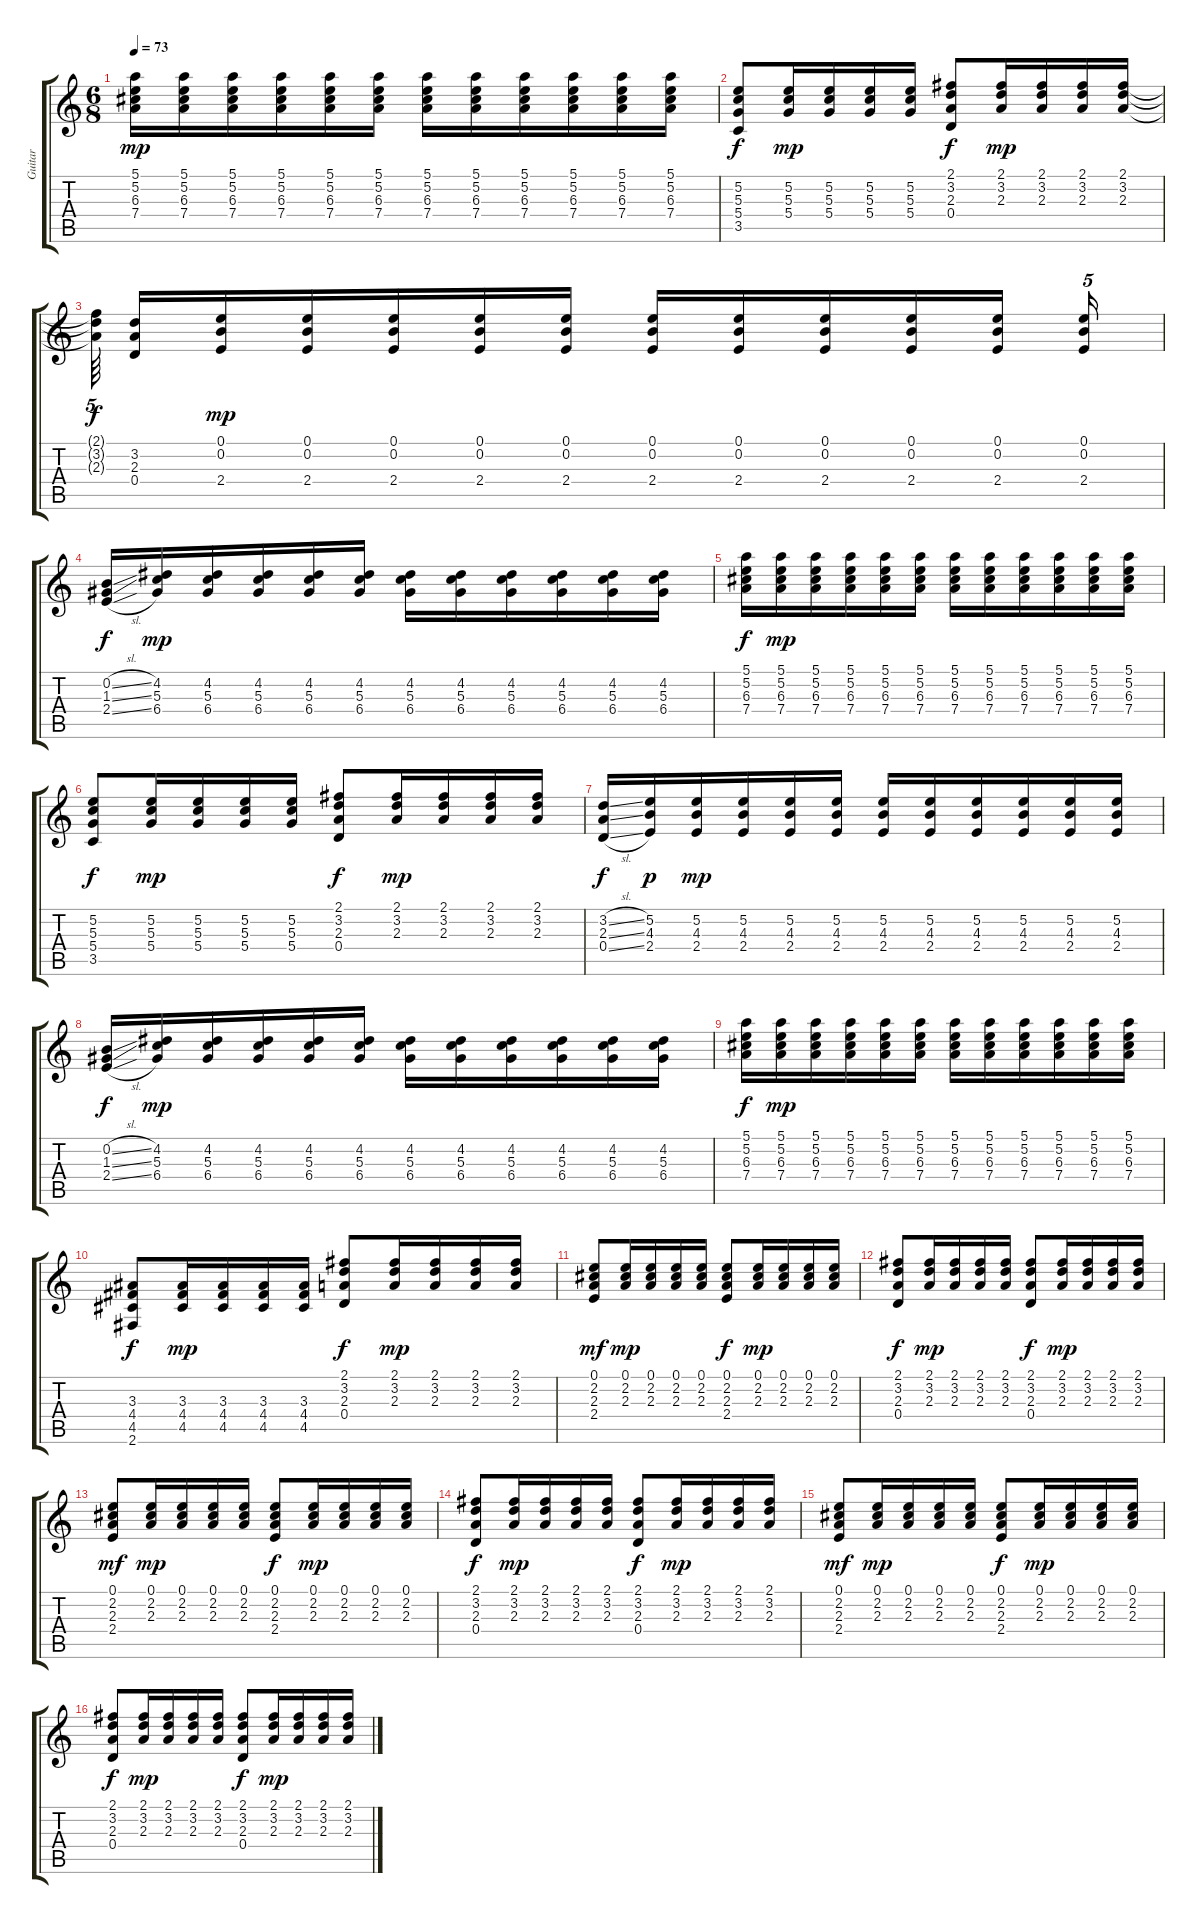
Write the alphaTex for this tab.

\track ("Guitar" "Guitar") {instrument distortionguitar}
\staff {score tabs}
\tuning (E4 B3 G3 D3 A2 E2) {hide}
\ts (6 8)
\tempo 73
\clef g2
\ks c
(5.1 5.2 6.3 7.4).16{dy mp} (5.1 5.2 6.3 7.4).16 (5.1 5.2 6.3 7.4).16 (5.1 5.2 6.3 7.4).16 (5.1 5.2 6.3 7.4).16 (5.1 5.2 6.3 7.4).16 (5.1 5.2 6.3 7.4).16 (5.1 5.2 6.3 7.4).16 (5.1 5.2 6.3 7.4).16 (5.1 5.2 6.3 7.4).16 (5.1 5.2 6.3 7.4).16 (5.1 5.2 6.3 7.4).16 |
(5.2 5.3 5.4 3.5).8{dy f} (5.2 5.3 5.4).16{dy mp} (5.2 5.3 5.4).16 (5.2 5.3 5.4).16 (5.2 5.3 5.4).16 (2.1 3.2 2.3 0.4).8{dy f} (2.1 3.2 2.3).16{dy mp} (2.1 3.2 2.3).16 (2.1 3.2 2.3).16 (2.1 3.2 2.3).16 |
(2.1{t} 3.2{t} 2.3{t}).64{tu (5 4) dy f beam splitsecondary} (3.2 2.3 0.4).16 (0.1 0.2 2.4).16{dy mp} (0.1 0.2 2.4).16 (0.1 0.2 2.4).16 (0.1 0.2 2.4).16 (0.1 0.2 2.4).16 (0.1 0.2 2.4).16 (0.1 0.2 2.4).16 (0.1 0.2 2.4).16 (0.1 0.2 2.4).16 (0.1 0.2 2.4).16{beam splitsecondary} (0.1 0.2 2.4).16{tu (5 4)} |
(0.2{sl} 1.3{sl} 2.4{sl}).16{dy f} (4.2 5.3 6.4).16{dy mp} (4.2 5.3 6.4).16 (4.2 5.3 6.4).16 (4.2 5.3 6.4).16 (4.2 5.3 6.4).16 (4.2 5.3 6.4).16 (4.2 5.3 6.4).16 (4.2 5.3 6.4).16 (4.2 5.3 6.4).16 (4.2 5.3 6.4).16 (4.2 5.3 6.4).16 |
(5.1 5.2 6.3 7.4).16{dy f} (5.1 5.2 6.3 7.4).16{dy mp} (5.1 5.2 6.3 7.4).16 (5.1 5.2 6.3 7.4).16 (5.1 5.2 6.3 7.4).16 (5.1 5.2 6.3 7.4).16 (5.1 5.2 6.3 7.4).16 (5.1 5.2 6.3 7.4).16 (5.1 5.2 6.3 7.4).16 (5.1 5.2 6.3 7.4).16 (5.1 5.2 6.3 7.4).16 (5.1 5.2 6.3 7.4).16 |
(5.2 5.3 5.4 3.5).8{dy f} (5.2 5.3 5.4).16{dy mp} (5.2 5.3 5.4).16 (5.2 5.3 5.4).16 (5.2 5.3 5.4).16 (2.1 3.2 2.3 0.4).8{dy f} (2.1 3.2 2.3).16{dy mp} (2.1 3.2 2.3).16 (2.1 3.2 2.3).16 (2.1 3.2 2.3).16 |
(3.2{sl} 2.3{sl} 0.4{sl}).16{dy f} (5.2 4.3 2.4).16{dy p} (5.2 4.3 2.4).16{dy mp} (5.2 4.3 2.4).16 (5.2 4.3 2.4).16 (5.2 4.3 2.4).16 (5.2 4.3 2.4).16 (5.2 4.3 2.4).16 (5.2 4.3 2.4).16 (5.2 4.3 2.4).16 (5.2 4.3 2.4).16 (5.2 4.3 2.4).16 |
(0.2{sl} 1.3{sl} 2.4{sl}).16{dy f} (4.2 5.3 6.4).16{dy mp} (4.2 5.3 6.4).16 (4.2 5.3 6.4).16 (4.2 5.3 6.4).16 (4.2 5.3 6.4).16 (4.2 5.3 6.4).16 (4.2 5.3 6.4).16 (4.2 5.3 6.4).16 (4.2 5.3 6.4).16 (4.2 5.3 6.4).16 (4.2 5.3 6.4).16 |
(5.1 5.2 6.3 7.4).16{dy f} (5.1 5.2 6.3 7.4).16{dy mp} (5.1 5.2 6.3 7.4).16 (5.1 5.2 6.3 7.4).16 (5.1 5.2 6.3 7.4).16 (5.1 5.2 6.3 7.4).16 (5.1 5.2 6.3 7.4).16 (5.1 5.2 6.3 7.4).16 (5.1 5.2 6.3 7.4).16 (5.1 5.2 6.3 7.4).16 (5.1 5.2 6.3 7.4).16 (5.1 5.2 6.3 7.4).16 |
(3.3 4.4 4.5 2.6).8{dy f} (3.3 4.4 4.5).16{dy mp} (3.3 4.4 4.5).16 (3.3 4.4 4.5).16 (3.3 4.4 4.5).16 (2.1 3.2 2.3 0.4).8{dy f} (2.1 3.2 2.3).16{dy mp} (2.1 3.2 2.3).16 (2.1 3.2 2.3).16 (2.1 3.2 2.3).16 |
(0.1 2.2 2.3 2.4).8{dy mf} (0.1 2.2 2.3).16{dy mp} (0.1 2.2 2.3).16 (0.1 2.2 2.3).16 (0.1 2.2 2.3).16 (0.1 2.2 2.3 2.4).8{dy f} (0.1 2.2 2.3).16{dy mp} (0.1 2.2 2.3).16 (0.1 2.2 2.3).16 (0.1 2.2 2.3).16 |
(2.1 3.2 2.3 0.4).8{dy f} (2.1 3.2 2.3).16{dy mp} (2.1 3.2 2.3).16 (2.1 3.2 2.3).16 (2.1 3.2 2.3).16 (2.1 3.2 2.3 0.4).8{dy f} (2.1 3.2 2.3).16{dy mp} (2.1 3.2 2.3).16 (2.1 3.2 2.3).16 (2.1 3.2 2.3).16 |
(0.1 2.2 2.3 2.4).8{dy mf} (0.1 2.2 2.3).16{dy mp} (0.1 2.2 2.3).16 (0.1 2.2 2.3).16 (0.1 2.2 2.3).16 (0.1 2.2 2.3 2.4).8{dy f} (0.1 2.2 2.3).16{dy mp} (0.1 2.2 2.3).16 (0.1 2.2 2.3).16 (0.1 2.2 2.3).16 |
(2.1 3.2 2.3 0.4).8{dy f} (2.1 3.2 2.3).16{dy mp} (2.1 3.2 2.3).16 (2.1 3.2 2.3).16 (2.1 3.2 2.3).16 (2.1 3.2 2.3 0.4).8{dy f} (2.1 3.2 2.3).16{dy mp} (2.1 3.2 2.3).16 (2.1 3.2 2.3).16 (2.1 3.2 2.3).16 |
(0.1 2.2 2.3 2.4).8{dy mf} (0.1 2.2 2.3).16{dy mp} (0.1 2.2 2.3).16 (0.1 2.2 2.3).16 (0.1 2.2 2.3).16 (0.1 2.2 2.3 2.4).8{dy f} (0.1 2.2 2.3).16{dy mp} (0.1 2.2 2.3).16 (0.1 2.2 2.3).16 (0.1 2.2 2.3).16 |
(2.1 3.2 2.3 0.4).8{dy f} (2.1 3.2 2.3).16{dy mp} (2.1 3.2 2.3).16 (2.1 3.2 2.3).16 (2.1 3.2 2.3).16 (2.1 3.2 2.3 0.4).8{dy f} (2.1 3.2 2.3).16{dy mp} (2.1 3.2 2.3).16 (2.1 3.2 2.3).16 (2.1 3.2 2.3).16
